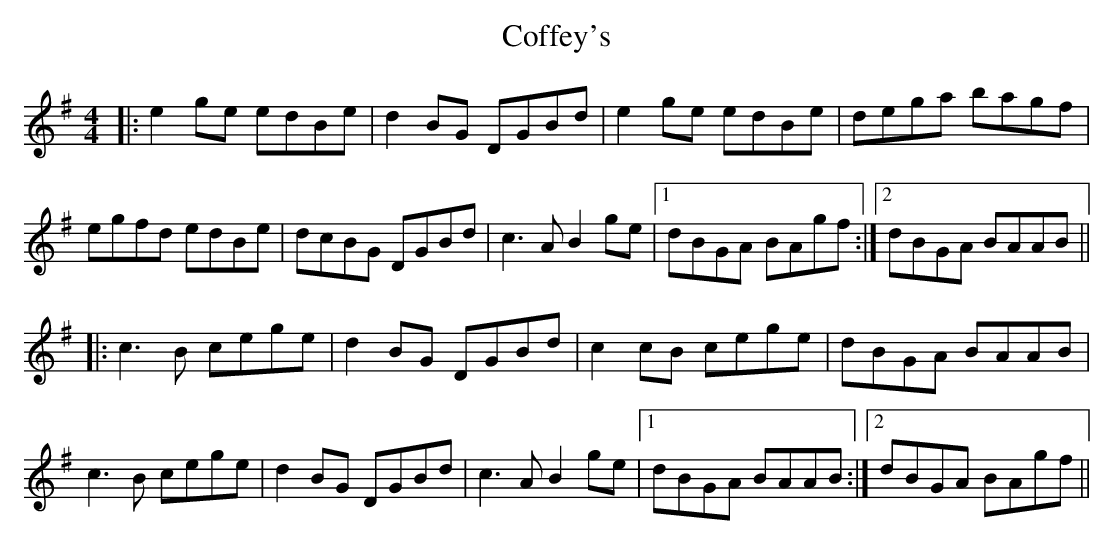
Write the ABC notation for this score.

X:1
T: Coffey's
M: 4/4
L: 1/8
K: Emin
|: e2ge edBe | d2BG DGBd | e2ge edBe | dega bagf |
egfd edBe | dcBG DGBd | c3A B2ge |1 dBGA BAgf :|2 dBGA BAAB ||
|: c3B cege | d2BG DGBd | c2cB cege | dBGA BAAB |
c3B cege | d2BG DGBd | c3A B2ge |1 dBGA BAAB :|2 dBGA BAgf ||
